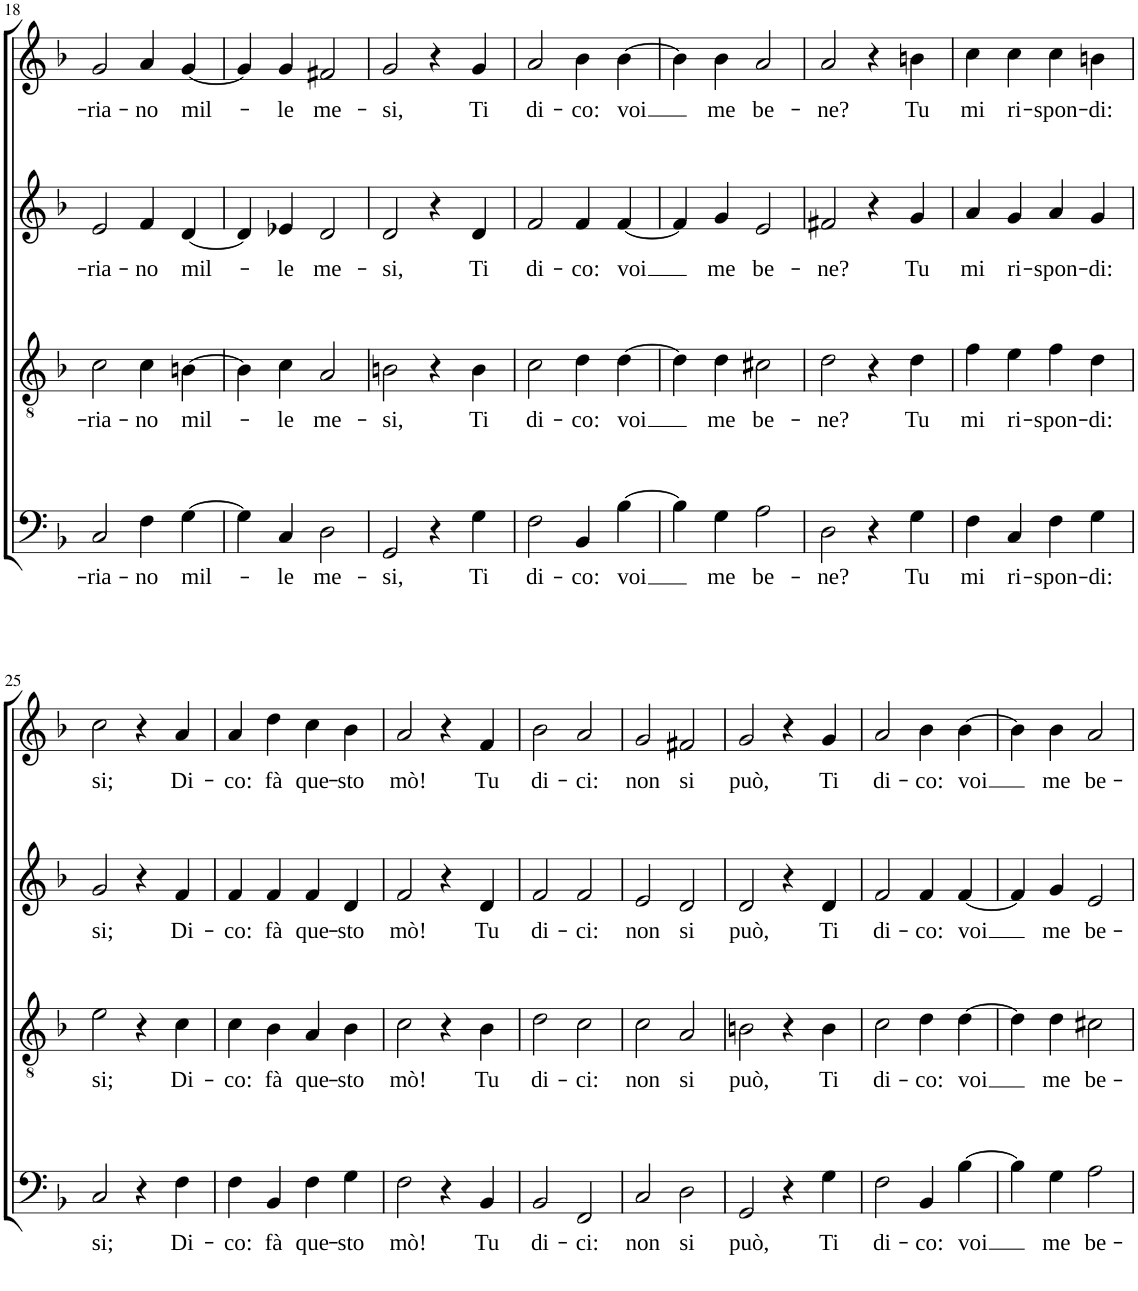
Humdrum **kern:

**kern	**text	**kern	**text	**kern	**text	**kern	**text
*part4	*part4	*part3	*part3	*part2	*part2	*part1	*part1
*staff4	*staff4	*staff3	*staff3	*staff2	*staff2	*staff1	*staff1
*I"Bassus	*	*I"Tenort	*	*I"Altus	*	*I"Cantus	*
!!LO:PB:g=z
*clefF4	*	*clefGv2	*	*clefG2	*	*clefG2	*
*k[b-]	*	*k[b-]	*	*k[b-]	*	*k[b-]	*
*M2/2	*	*M2/2	*	*M2/2	*	*M2/2	*
*met(c|)	*	*met(c|)	*	*met(c|)	*	*met(c|)	*
=18	=18	=18	=18	=18	=18	=18	=18
!	!LO:LY:b	!	!LO:LY:b	!	!LO:LY:b	!	!LO:LY:b
2C/	-ria-	2c\	-ria-	2e/	-ria-	2g/	-ria-
!	!LO:LY:b	!	!LO:LY:b	!	!LO:LY:b	!	!LO:LY:b
4F\	-no	4c\	-no	4f/	-no	4a/	-no
!	!LO:LY:b	!	!LO:LY:b	!	!LO:LY:b	!	!LO:LY:b
[4G\	mil-	[4Bn\	mil-	[4d/	mil-	[4g/	mil-
=19	=19	=19	=19	=19	=19	=19	=19
4G\]	.	4B\]	.	4d/]	.	4g/]	.
!	!LO:LY:b	!	!LO:LY:b	!	!LO:LY:b	!	!LO:LY:b
4C/	-le	4c\	-le	4e-X/	-le	4g/	-le
!	!LO:LY:b	!	!LO:LY:b	!	!LO:LY:b	!	!LO:LY:b
2D\	me-	2A/	me-	2d/	me-	2f#X/	me-
=20	=20	=20	=20	=20	=20	=20	=20
!	!LO:LY:b	!	!LO:LY:b	!	!LO:LY:b	!	!LO:LY:b
2GG/	-si,	2Bn\	-si,	2d/	-si,	2g/	-si,
4r	.	4r	.	4r	.	4r	.
!	!LO:LY:b	!	!LO:LY:b	!	!LO:LY:b	!	!LO:LY:b
4G\	Ti	4B\	Ti	4d/	Ti	4g/	Ti
=21	=21	=21	=21	=21	=21	=21	=21
!	!LO:LY:b	!	!LO:LY:b	!	!LO:LY:b	!	!LO:LY:b
2F\	di-	2c\	di-	2f/	di-	2a/	di-
!	!LO:LY:b	!	!LO:LY:b	!	!LO:LY:b	!	!LO:LY:b
4BB-/	-co:	4d\	-co:	4f/	-co:	4b-\	-co:
!	!LO:LY:b	!	!LO:LY:b	!	!LO:LY:b	!	!LO:LY:b
[4B-\	voi	[4d\	voi	[4f/	voi	[4b-\	voi
=22	=22	=22	=22	=22	=22	=22	=22
4B-\]	.	4d\]	.	4f/]	.	4b-\]	.
!	!LO:LY:b	!	!LO:LY:b	!	!LO:LY:b	!	!LO:LY:b
4G\	me	4d\	me	4g/	me	4b-\	me
!	!LO:LY:b	!	!LO:LY:b	!	!LO:LY:b	!	!LO:LY:b
2A\	be-	2c#X\	be-	2e/	be-	2a/	be-
=23	=23	=23	=23	=23	=23	=23	=23
!	!LO:LY:b	!	!LO:LY:b	!	!LO:LY:b	!	!LO:LY:b
2D\	-ne?	2d\	-ne?	2f#X/	-ne?	2a/	-ne?
4r	.	4r	.	4r	.	4r	.
!	!LO:LY:b	!	!LO:LY:b	!	!LO:LY:b	!	!LO:LY:b
4G\	Tu	4d\	Tu	4g/	Tu	4bn\	Tu
=24	=24	=24	=24	=24	=24	=24	=24
!	!LO:LY:b	!	!LO:LY:b	!	!LO:LY:b	!	!LO:LY:b
4F\	mi	4f\	mi	4a/	mi	4cc\	mi
!	!LO:LY:b	!	!LO:LY:b	!	!LO:LY:b	!	!LO:LY:b
4C/	ri-	4e\	ri-	4g/	ri-	4cc\	ri-
!	!LO:LY:b	!	!LO:LY:b	!	!LO:LY:b	!	!LO:LY:b
4F\	-spon-	4f\	-spon-	4a/	-spon-	4cc\	-spon-
!	!LO:LY:b	!	!LO:LY:b	!	!LO:LY:b	!	!LO:LY:b
4G\	-di:	4d\	-di:	4g/	-di:	4bn\	-di:
!!LO:LB:g=z
=25	=25	=25	=25	=25	=25	=25	=25
!	!LO:LY:b	!	!LO:LY:b	!	!LO:LY:b	!	!LO:LY:b
2C/	si;	2e\	si;	2g/	si;	2cc\	si;
4r	.	4r	.	4r	.	4r	.
!	!LO:LY:b	!	!LO:LY:b	!	!LO:LY:b	!	!LO:LY:b
4F\	Di-	4c\	Di-	4f/	Di-	4a/	Di-
=26	=26	=26	=26	=26	=26	=26	=26
!	!LO:LY:b	!	!LO:LY:b	!	!LO:LY:b	!	!LO:LY:b
4F\	-co:	4c\	-co:	4f/	-co:	4a/	-co:
!	!LO:LY:b	!	!LO:LY:b	!	!LO:LY:b	!	!LO:LY:b
4BB-/	fà	4B-\	fà	4f/	fà	4dd\	fà
!	!LO:LY:b	!	!LO:LY:b	!	!LO:LY:b	!	!LO:LY:b
4F\	que-	4A/	que-	4f/	que-	4cc\	que-
!	!LO:LY:b	!	!LO:LY:b	!	!LO:LY:b	!	!LO:LY:b
4G\	-sto	4B-\	-sto	4d/	-sto	4b-\	-sto
=27	=27	=27	=27	=27	=27	=27	=27
!	!LO:LY:b	!	!LO:LY:b	!	!LO:LY:b	!	!LO:LY:b
2F\	mò!	2c\	mò!	2f/	mò!	2a/	mò!
4r	.	4r	.	4r	.	4r	.
!	!LO:LY:b	!	!LO:LY:b	!	!LO:LY:b	!	!LO:LY:b
4BB-/	Tu	4B-\	Tu	4d/	Tu	4f/	Tu
=28	=28	=28	=28	=28	=28	=28	=28
!	!LO:LY:b	!	!LO:LY:b	!	!LO:LY:b	!	!LO:LY:b
2BB-/	di-	2d\	di-	2f/	di-	2b-\	di-
!	!LO:LY:b	!	!LO:LY:b	!	!LO:LY:b	!	!LO:LY:b
2FF/	-ci:	2c\	-ci:	2f/	-ci:	2a/	-ci:
=29	=29	=29	=29	=29	=29	=29	=29
!	!LO:LY:b	!	!LO:LY:b	!	!LO:LY:b	!	!LO:LY:b
2C/	non	2c\	non	2e/	non	2g/	non
!	!LO:LY:b	!	!LO:LY:b	!	!LO:LY:b	!	!LO:LY:b
2D\	si	2A/	si	2d/	si	2f#X/	si
=30	=30	=30	=30	=30	=30	=30	=30
!	!LO:LY:b	!	!LO:LY:b	!	!LO:LY:b	!	!LO:LY:b
2GG/	può,	2Bn\	può,	2d/	può,	2g/	può,
4r	.	4r	.	4r	.	4r	.
!	!LO:LY:b	!	!LO:LY:b	!	!LO:LY:b	!	!LO:LY:b
4G\	Ti	4B\	Ti	4d/	Ti	4g/	Ti
=31	=31	=31	=31	=31	=31	=31	=31
!	!LO:LY:b	!	!LO:LY:b	!	!LO:LY:b	!	!LO:LY:b
2F\	di-	2c\	di-	2f/	di-	2a/	di-
!	!LO:LY:b	!	!LO:LY:b	!	!LO:LY:b	!	!LO:LY:b
4BB-/	-co:	4d\	-co:	4f/	-co:	4b-\	-co:
!	!LO:LY:b	!	!LO:LY:b	!	!LO:LY:b	!	!LO:LY:b
[4B-\	voi	[4d\	voi	[4f/	voi	[4b-\	voi
=32	=32	=32	=32	=32	=32	=32	=32
4B-\]	.	4d\]	.	4f/]	.	4b-\]	.
!	!LO:LY:b	!	!LO:LY:b	!	!LO:LY:b	!	!LO:LY:b
4G\	me	4d\	me	4g/	me	4b-\	me
!	!LO:LY:b	!	!LO:LY:b	!	!LO:LY:b	!	!LO:LY:b
2A\	be-	2c#X\	be-	2e/	be-	2a/	be-
=	=	=	=	=	=	=	=
*-	*-	*-	*-	*-	*-	*-	*-
